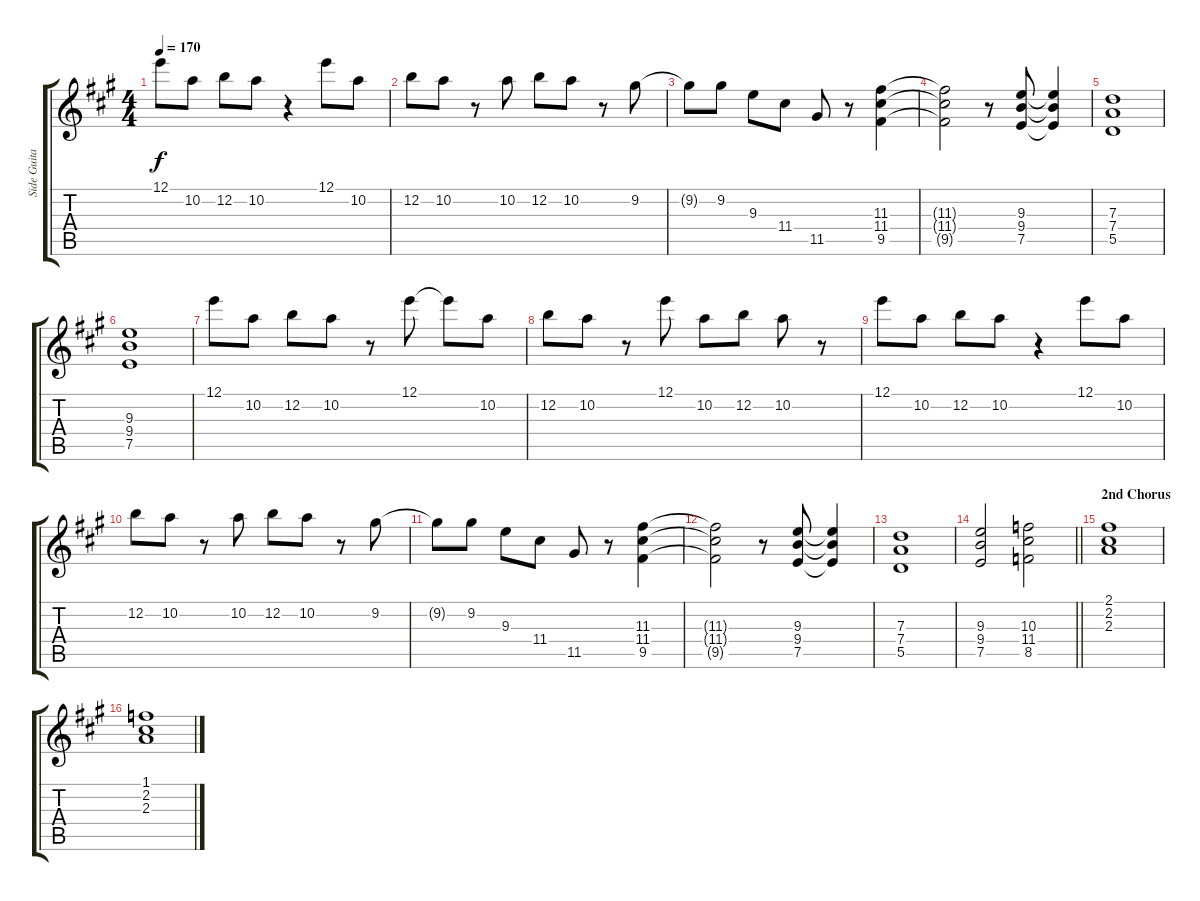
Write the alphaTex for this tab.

\track ("Side Guitar" "Side Guita") {instrument distortionguitar}
\staff {score tabs}
\tuning (E4 B3 G3 D3 A2 E2) {hide}
\ts (4 4)
\tempo 170
\clef g2
\ks a
12.1.8{dy f} 10.2.8 12.2.8 10.2.8 r.4 12.1.8 10.2.8 |
12.2.8 10.2.8 r.8 10.2.8 12.2.8 10.2.8 r.8 9.2.8 |
9.2{t}.8 9.2.8 9.3.8 11.4.8 11.5.8 r.8 (11.3 11.4 9.5).4 |
(11.3{t} 11.4{t} 9.5{t}).2 r.8 (9.3 9.4 7.5).8 (9.3{t} 9.4{t} 7.5{t}).4 |
(7.3 7.4 5.5).1 |
(9.3 9.4 7.5).1 |
12.1.8 10.2.8 12.2.8 10.2.8 r.8 12.1.8 12.1{t}.8 10.2.8 |
12.2.8 10.2.8 r.8 12.1.8 10.2.8 12.2.8 10.2.8 r.8 |
12.1.8 10.2.8 12.2.8 10.2.8 r.4 12.1.8 10.2.8 |
12.2.8 10.2.8 r.8 10.2.8 12.2.8 10.2.8 r.8 9.2.8 |
9.2{t}.8 9.2.8 9.3.8 11.4.8 11.5.8 r.8 (11.3 11.4 9.5).4 |
(11.3{t} 11.4{t} 9.5{t}).2 r.8 (9.3 9.4 7.5).8 (9.3{t} 9.4{t} 7.5{t}).4 |
(7.3 7.4 5.5).1 |
\barLineRight lightlight
(9.3 9.4 7.5).2 (10.3 11.4 8.5).2 |
\section ("" "2nd Chorus")
(2.1 2.2 2.3).1 |
(1.1 2.2 2.3).1
